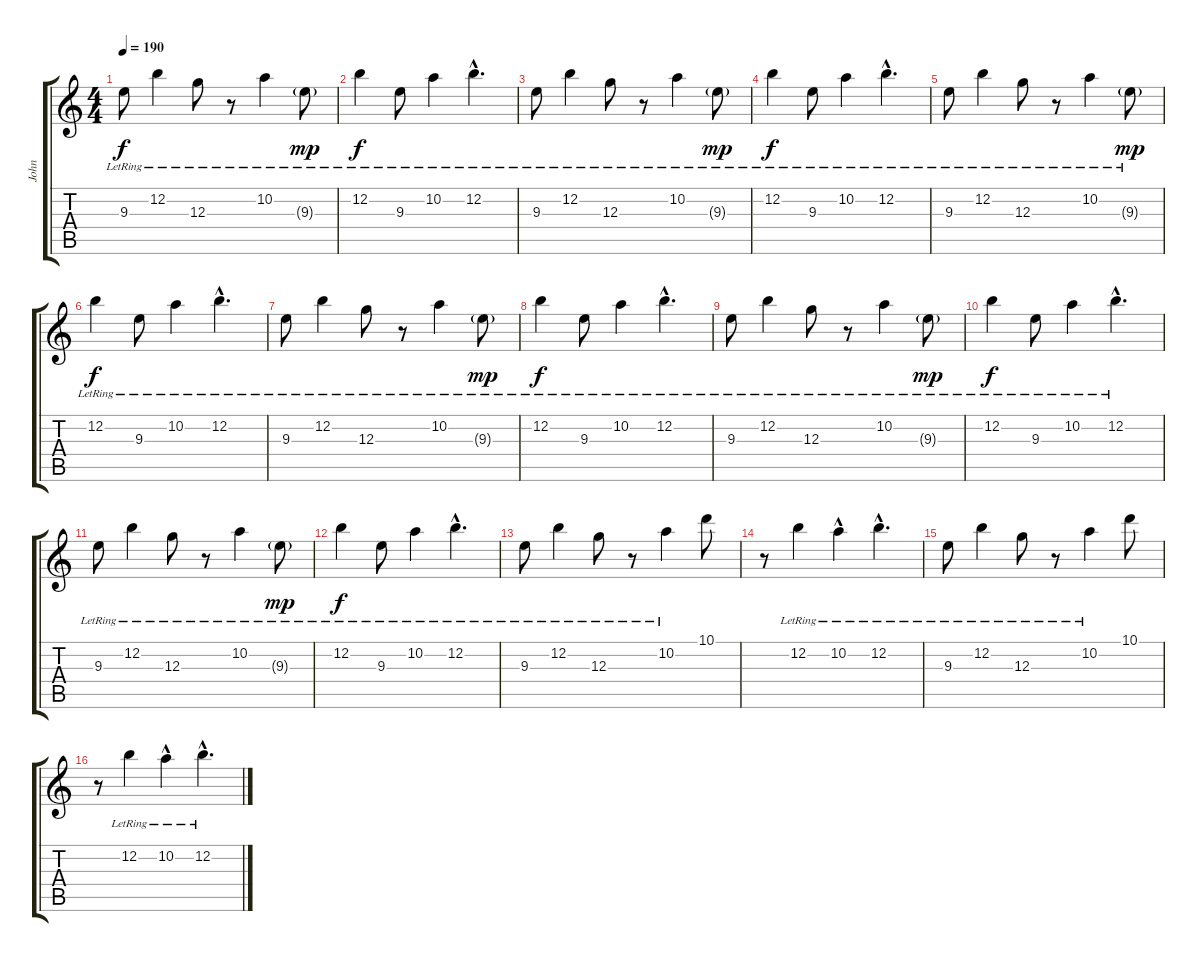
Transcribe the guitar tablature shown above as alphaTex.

\track ("John" "John") {instrument electricguitarclean}
\staff {score tabs}
\tuning (E4 B3 G3 D3 A2 E2) {hide}
\ts (4 4)
\tempo 190
\clef g2
\ks c
9.3{lr}.8{dy f} 12.2{lr}.4 12.3{lr}.8 r.8 10.2{lr}.4 9.3{g lr}.8{dy mp} |
12.2{lr}.4{dy f} 9.3{lr}.8 10.2{lr}.4 12.2{hac lr}.4{d} |
9.3{lr}.8 12.2{lr}.4 12.3{lr}.8 r.8 10.2{lr}.4 9.3{g lr}.8{dy mp} |
12.2{lr}.4{dy f} 9.3{lr}.8 10.2{lr}.4 12.2{hac lr}.4{d} |
9.3{lr}.8 12.2{lr}.4 12.3{lr}.8 r.8 10.2{lr}.4 9.3{g lr}.8{dy mp} |
12.2{lr}.4{dy f} 9.3{lr}.8 10.2{lr}.4 12.2{hac lr}.4{d} |
9.3{lr}.8 12.2{lr}.4 12.3{lr}.8 r.8 10.2{lr}.4 9.3{g lr}.8{dy mp} |
12.2{lr}.4{dy f} 9.3{lr}.8 10.2{lr}.4 12.2{hac lr}.4{d} |
9.3{lr}.8 12.2{lr}.4 12.3{lr}.8 r.8 10.2{lr}.4 9.3{g lr}.8{dy mp} |
12.2{lr}.4{dy f} 9.3{lr}.8 10.2{lr}.4 12.2{hac lr}.4{d} |
9.3{lr}.8 12.2{lr}.4 12.3{lr}.8 r.8 10.2{lr}.4 9.3{g lr}.8{dy mp} |
12.2{lr}.4{dy f} 9.3{lr}.8 10.2{lr}.4 12.2{hac lr}.4{d} |
9.3{lr}.8 12.2{lr}.4 12.3{lr}.8 r.8 10.2{lr}.4 10.1.8 |
r.8 12.2{lr}.4 10.2{hac lr}.4 12.2{hac lr}.4{d} |
9.3{lr}.8 12.2{lr}.4 12.3{lr}.8 r.8 10.2{lr}.4 10.1.8 |
r.8 12.2{lr}.4 10.2{hac lr}.4 12.2{hac lr}.4{d}
